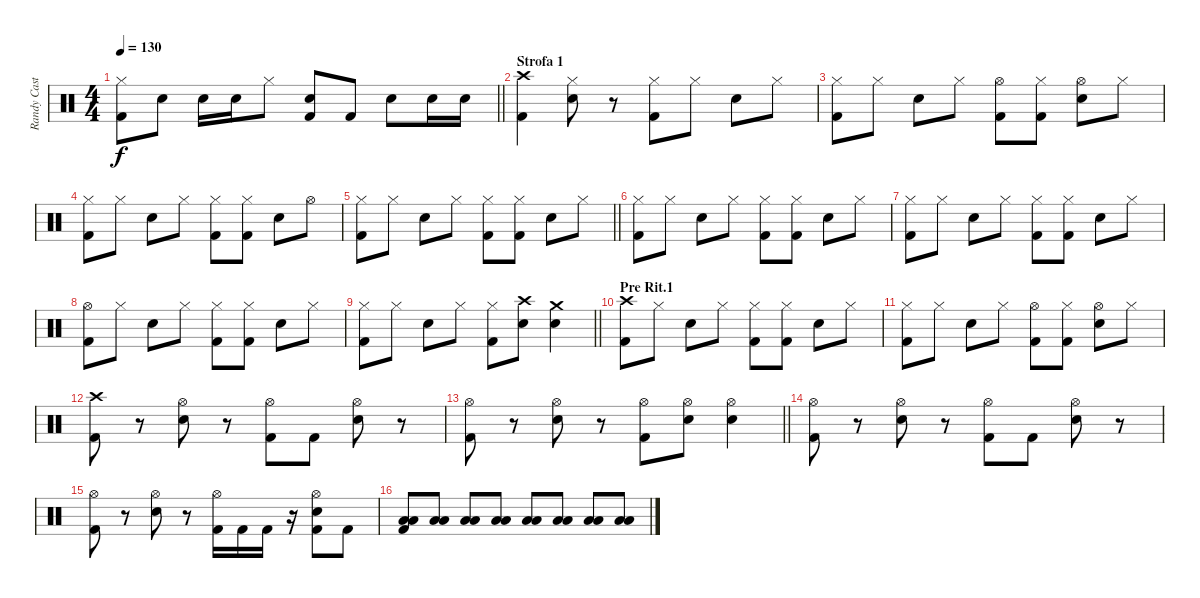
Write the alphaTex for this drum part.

\track ("Randy Castillo" "Randy Cast") {instrument percussion}
\staff {score}
\articulation defaults
\ts (4 4)
\tempo 130
\clef neutral
\barLineRight lightlight
\ks c
("Hi-Hat (closed)" "Kick (hit) 2").8{dy f} "Snare (hit) 2".8 "Snare (hit) 2".16 "Snare (hit) 2".16 "Hi-Hat (closed)".8 ("Snare (hit) 2" "Kick (hit) 2").8 "Kick (hit) 2".8 "Snare (hit) 2".8 "Snare (hit) 2".16 "Snare (hit) 2".16 |
\section ("" "Strofa 1")
("Crash high (hit)" "Kick (hit) 2").4 ("Hi-Hat (closed)" "Snare (hit) 2").8 r.8 ("Hi-Hat (closed)" "Kick (hit) 2").8 "Hi-Hat (closed)".8 "Snare (hit) 2".8 "Hi-Hat (closed)".8 |
("Hi-Hat (closed)" "Kick (hit) 2").8 "Hi-Hat (closed)".8 "Snare (hit) 2".8 "Hi-Hat (closed)".8 ("Hi-Hat (open)" "Kick (hit) 2").8 ("Hi-Hat (closed)" "Kick (hit) 2").8 ("Hi-Hat (open)" "Snare (hit) 2").8 "Hi-Hat (closed)".8 |
("Hi-Hat (closed)" "Kick (hit) 2").8 "Hi-Hat (closed)".8 "Snare (hit) 2".8 "Hi-Hat (closed)".8 ("Hi-Hat (closed)" "Kick (hit) 2").8 ("Hi-Hat (closed)" "Kick (hit) 2").8 "Snare (hit) 2".8 "Hi-Hat (open)".8 |
\barLineRight lightlight
("Hi-Hat (closed)" "Kick (hit) 2").8 "Hi-Hat (closed)".8 "Snare (hit) 2".8 "Hi-Hat (closed)".8 ("Hi-Hat (closed)" "Kick (hit) 2").8 ("Hi-Hat (closed)" "Kick (hit) 2").8 "Snare (hit) 2".8 "Hi-Hat (closed)".8 |
\section ("" "")
("Hi-Hat (closed)" "Kick (hit) 2").8 "Hi-Hat (closed)".8 "Snare (hit) 2".8 "Hi-Hat (closed)".8 ("Hi-Hat (closed)" "Kick (hit) 2").8 ("Hi-Hat (closed)" "Kick (hit) 2").8 "Snare (hit) 2".8 "Hi-Hat (closed)".8 |
("Hi-Hat (closed)" "Kick (hit) 2").8 "Hi-Hat (closed)".8 "Snare (hit) 2".8 "Hi-Hat (closed)".8 ("Hi-Hat (closed)" "Kick (hit) 2").8 ("Hi-Hat (closed)" "Kick (hit) 2").8 "Snare (hit) 2".8 "Hi-Hat (closed)".8 |
("Hi-Hat (open)" "Kick (hit) 2").8 "Hi-Hat (closed)".8 "Snare (hit) 2".8 "Hi-Hat (closed)".8 ("Hi-Hat (closed)" "Kick (hit) 2").8 ("Hi-Hat (closed)" "Kick (hit) 2").8 "Snare (hit) 2".8 "Hi-Hat (closed)".8 |
\barLineRight lightlight
("Hi-Hat (closed)" "Kick (hit) 2").8 "Hi-Hat (closed)".8 "Snare (hit) 2".8 "Hi-Hat (closed)".8 ("Hi-Hat (closed)" "Kick (hit) 2").8 ("Crash high (hit)" "Electric Snare (hit)").8 ("Crash medium (hit)" "Electric Snare (hit)").4 |
\section ("" "Pre Rit.1")
("Crash high (hit)" "Kick (hit) 2").8 "Hi-Hat (closed)".8 "Snare (hit) 2".8 "Hi-Hat (closed)".8 ("Hi-Hat (closed)" "Kick (hit) 2").8 ("Hi-Hat (closed)" "Kick (hit) 2").8 "Snare (hit) 2".8 "Hi-Hat (closed)".8 |
("Hi-Hat (closed)" "Kick (hit) 2").8 "Hi-Hat (closed)".8 "Snare (hit) 2".8 "Hi-Hat (closed)".8 ("Hi-Hat (open)" "Kick (hit) 2").8 ("Hi-Hat (closed)" "Kick (hit) 2").8 ("Hi-Hat (open)" "Snare (hit) 2").8 "Hi-Hat (closed)".8 |
("Crash high (hit)" "Kick (hit) 2").8 r.8 ("Hi-Hat (open)" "Snare (hit) 2").8 r.8 ("Hi-Hat (open)" "Kick (hit) 2").8 "Kick (hit) 2".8 ("Hi-Hat (open)" "Snare (hit) 2").8 r.8 |
\barLineRight lightlight
("Hi-Hat (open)" "Kick (hit) 2").8 r.8 ("Hi-Hat (open)" "Snare (hit) 2").8 r.8 ("Hi-Hat (open)" "Kick (hit) 2").8 ("Hi-Hat (open)" "Snare (hit) 2").8 ("Hi-Hat (open)" "Snare (hit) 2").4 |
\section ("" "")
("Hi-Hat (open)" "Kick (hit) 2").8 r.8 ("Hi-Hat (open)" "Snare (hit) 2").8 r.8 ("Hi-Hat (open)" "Kick (hit) 2").8 "Kick (hit) 2".8 ("Hi-Hat (open)" "Electric Snare (hit)").8 r.8 |
("Hi-Hat (open)" "Kick (hit) 2").8 r.8 ("Hi-Hat (open)" "Snare (hit) 2").8 r.8 ("Hi-Hat (open)" "Kick (hit) 2").16 "Kick (hit) 2".16 "Kick (hit) 2".16 r.16 ("Hi-Hat (open)" "Snare (hit) 2" "Kick (hit) 2").8 "Kick (hit) 2".8 |
("Low Floor Tom (hit)" "Low Tom (hit)" "Kick (hit) 2").8 ("Low Floor Tom (hit)" "Low Tom (hit)").8 ("Low Floor Tom (hit)" "Low Tom (hit)").8 ("Low Floor Tom (hit)" "Low Tom (hit)").8 ("Low Floor Tom (hit)" "Low Tom (hit)").8 ("Low Floor Tom (hit)" "Low Tom (hit)").8 ("Low Floor Tom (hit)" "Low Tom (hit)").8 ("Low Floor Tom (hit)" "Low Tom (hit)").8
